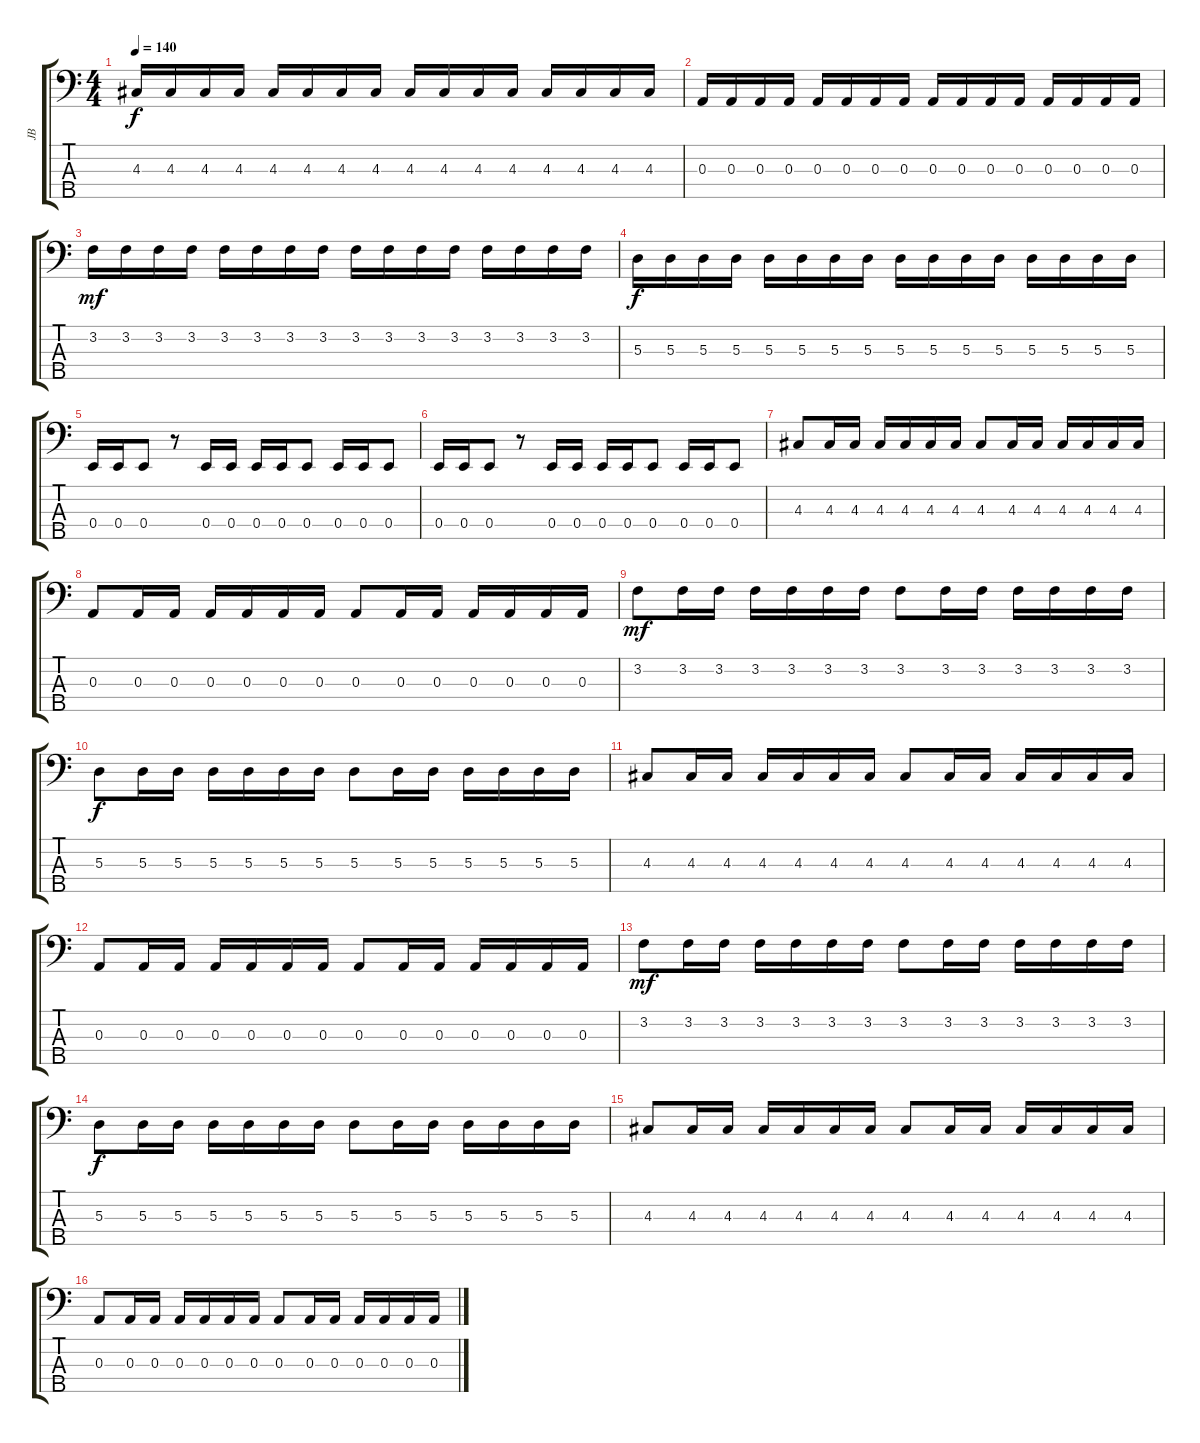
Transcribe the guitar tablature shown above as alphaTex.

\track ("JB" "JB") {instrument electricbassfinger}
\staff {score tabs}
\tuning (G2 D2 A1 E1 B0) {hide}
\ts (4 4)
\tempo 140
\clef f4
\ks c
4.3.16{dy f} 4.3.16 4.3.16 4.3.16 4.3.16 4.3.16 4.3.16 4.3.16 4.3.16 4.3.16 4.3.16 4.3.16 4.3.16 4.3.16 4.3.16 4.3.16 |
0.3.16 0.3.16 0.3.16 0.3.16 0.3.16 0.3.16 0.3.16 0.3.16 0.3.16 0.3.16 0.3.16 0.3.16 0.3.16 0.3.16 0.3.16 0.3.16 |
3.2.16{dy mf} 3.2.16 3.2.16 3.2.16 3.2.16 3.2.16 3.2.16 3.2.16 3.2.16 3.2.16 3.2.16 3.2.16 3.2.16 3.2.16 3.2.16 3.2.16 |
5.3.16{dy f} 5.3.16 5.3.16 5.3.16 5.3.16 5.3.16 5.3.16 5.3.16 5.3.16 5.3.16 5.3.16 5.3.16 5.3.16 5.3.16 5.3.16 5.3.16 |
0.4.16 0.4.16 0.4.8 r.8 0.4.16 0.4.16 0.4.16 0.4.16 0.4.8 0.4.16 0.4.16 0.4.8 |
0.4.16 0.4.16 0.4.8 r.8 0.4.16 0.4.16 0.4.16 0.4.16 0.4.8 0.4.16 0.4.16 0.4.8 |
4.3.8 4.3.16 4.3.16 4.3.16 4.3.16 4.3.16 4.3.16 4.3.8 4.3.16 4.3.16 4.3.16 4.3.16 4.3.16 4.3.16 |
0.3.8 0.3.16 0.3.16 0.3.16 0.3.16 0.3.16 0.3.16 0.3.8 0.3.16 0.3.16 0.3.16 0.3.16 0.3.16 0.3.16 |
3.2.8{dy mf} 3.2.16 3.2.16 3.2.16 3.2.16 3.2.16 3.2.16 3.2.8 3.2.16 3.2.16 3.2.16 3.2.16 3.2.16 3.2.16 |
5.3.8{dy f} 5.3.16 5.3.16 5.3.16 5.3.16 5.3.16 5.3.16 5.3.8 5.3.16 5.3.16 5.3.16 5.3.16 5.3.16 5.3.16 |
4.3.8 4.3.16 4.3.16 4.3.16 4.3.16 4.3.16 4.3.16 4.3.8 4.3.16 4.3.16 4.3.16 4.3.16 4.3.16 4.3.16 |
0.3.8 0.3.16 0.3.16 0.3.16 0.3.16 0.3.16 0.3.16 0.3.8 0.3.16 0.3.16 0.3.16 0.3.16 0.3.16 0.3.16 |
3.2.8{dy mf} 3.2.16 3.2.16 3.2.16 3.2.16 3.2.16 3.2.16 3.2.8 3.2.16 3.2.16 3.2.16 3.2.16 3.2.16 3.2.16 |
5.3.8{dy f} 5.3.16 5.3.16 5.3.16 5.3.16 5.3.16 5.3.16 5.3.8 5.3.16 5.3.16 5.3.16 5.3.16 5.3.16 5.3.16 |
4.3.8 4.3.16 4.3.16 4.3.16 4.3.16 4.3.16 4.3.16 4.3.8 4.3.16 4.3.16 4.3.16 4.3.16 4.3.16 4.3.16 |
0.3.8 0.3.16 0.3.16 0.3.16 0.3.16 0.3.16 0.3.16 0.3.8 0.3.16 0.3.16 0.3.16 0.3.16 0.3.16 0.3.16
